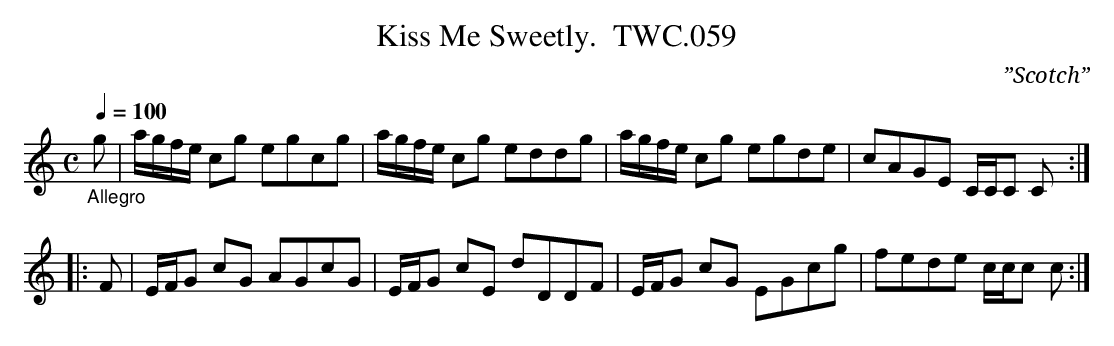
X:1
T:Kiss Me Sweetly.  TWC.059
L:1/8
C:”Scotch”
M:C
Q:1/4=100
K:C
"_Allegro" g|a/g/f/e/ cg egcg|a/g/f/e/ cg eddg|a/g/f/e/ cg egde|cAGE C/C/C C:|
|: F|E/F/G cG AGcG|E/F/G cE dDDF|E/F/G cG EGcg|fede c/c/c c :|
